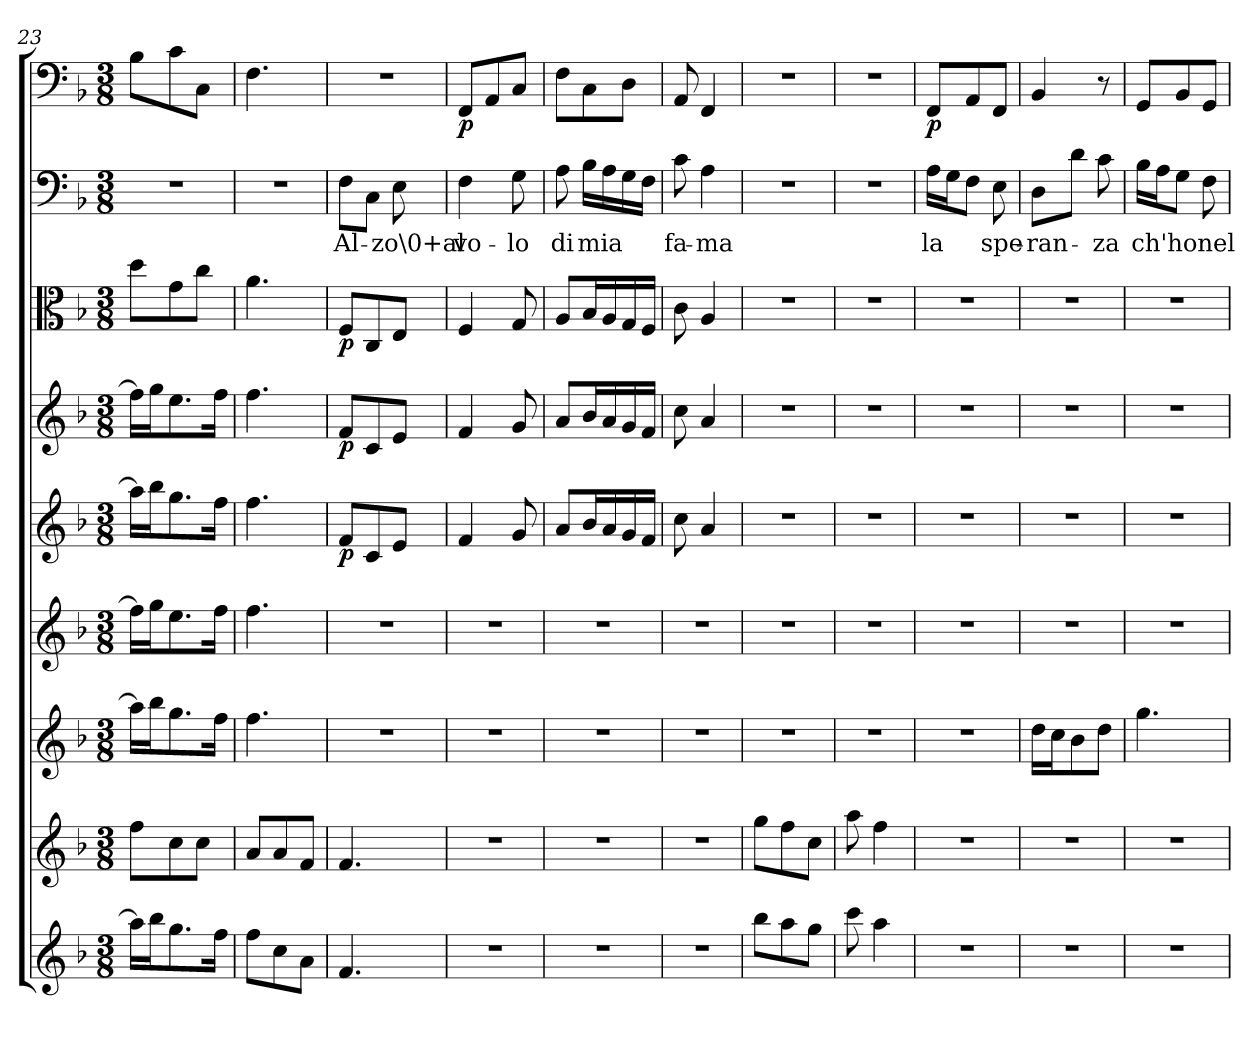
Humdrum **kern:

**kern	**kern	**kern	**kern	**kern	**dynam	**kern	**dynam	**kern	**dynam	**kern	**text	**kern	**dynam
*part9	*part8	*part7	*part6	*part5	*part5	*part4	*part4	*part3	*part3	*part2	*part2	*part1	*part1
*staff9	*staff8	*staff7	*staff6	*staff5	*staff5	*staff4	*staff4	*staff3	*staff3	*staff2	*staff2	*staff1	*staff1
*clefG2	*clefG2	*clefG2	*clefG2	*clefG2	*	*clefG2	*	*clefC3	*	*clefF4	*	*clefF4	*
*k[b-]	*k[b-]	*k[b-]	*k[b-]	*k[b-]	*	*k[b-]	*	*k[b-]	*	*k[b-]	*	*k[b-]	*
*F:	*F:	*F:	*F:	*F:	*	*F:	*	*F:	*	*F:	*	*F:	*
*M3/8	*M3/8	*M3/8	*M3/8	*M3/8	*	*M3/8	*	*M3/8	*	*M3/8	*	*M3/8	*
=23	=23	=23	=23	=23	=23	=23	=23	=23	=23	=23	=23	=23	=23
16aa\LL]	8ff\L	16aa\LL]	16ff\LL]	16aa\LL]	.	16ff\LL]	.	8dd\L	.	4.r	.	8B-\L	.
16bb-\J	.	16bb-\J	16gg\J	16bb-\J	.	16gg\J	.	.	.	.	.	.	.
8.gg\	8cc\	8.gg\	8.ee\	8.gg\	.	8.ee\	.	8g\	.	.	.	8c\	.
.	8cc\J	.	.	.	.	.	.	8cc\J	.	.	.	8C\J	.
16ff\Jk	.	16ff\Jk	16ff\Jk	16ff\Jk	.	16ff\Jk	.	.	.	.	.	.	.
=24	=24	=24	=24	=24	=24	=24	=24	=24	=24	=24	=24	=24	=24
8ff\L	8a/L	4.ff\	4.ff\	4.ff\	.	4.ff\	.	4.a\	.	4.r	.	4.F\	.
8cc\	8a/	.	.	.	.	.	.	.	.	.	.	.	.
8a\J	8f/J	.	.	.	.	.	.	.	.	.	.	.	.
=25	=25	=25	=25	=25	=25	=25	=25	=25	=25	=25	=25	=25	=25
4.f/	4.f/	4.r	4.r	8f/L	p	8f/L	p	8F/L	p	8F\L	Al-	4.r	.
.	.	.	.	8c/	.	8c/	.	8C/	.	8C\J	.	.	.
.	.	.	.	8e/J	.	8e/J	.	8E/J	.	8E\	-zo\0+al	.	.
=26	=26	=26	=26	=26	=26	=26	=26	=26	=26	=26	=26	=26	=26
4.r	4.r	4.r	4.r	4f/	.	4f/	.	4F/	.	4F\	vo-	8FF/L	p
.	.	.	.	.	.	.	.	.	.	.	.	8AA/	.
.	.	.	.	8g/	.	8g/	.	8G/	.	8G\	-lo	8C/J	.
=27	=27	=27	=27	=27	=27	=27	=27	=27	=27	=27	=27	=27	=27
4.r	4.r	4.r	4.r	8a/L	.	8a/L	.	8A/L	.	8A\	di	8F\L	.
.	.	.	.	16b-/L	.	16b-/L	.	16B-/L	.	16B-\LL	mia	8C\	.
.	.	.	.	16a/	.	16a/	.	16A/	.	16A\	.	.	.
.	.	.	.	16g/	.	16g/	.	16G/	.	16G\	.	8D\J	.
.	.	.	.	16f/JJ	.	16f/JJ	.	16F/JJ	.	16F\JJ	.	.	.
=28	=28	=28	=28	=28	=28	=28	=28	=28	=28	=28	=28	=28	=28
4.r	4.r	4.r	4.r	8cc\	.	8cc\	.	8c\	.	8c\	fa-	8AA/	.
.	.	.	.	4a/	.	4a/	.	4A/	.	4A\	-ma	4FF/	.
=29	=29	=29	=29	=29	=29	=29	=29	=29	=29	=29	=29	=29	=29
8bb-\L	8gg\L	4.r	4.r	4.r	.	4.r	.	4.r	.	4.r	.	4.r	.
8aa\	8ff\	.	.	.	.	.	.	.	.	.	.	.	.
8gg\J	8cc\J	.	.	.	.	.	.	.	.	.	.	.	.
=30	=30	=30	=30	=30	=30	=30	=30	=30	=30	=30	=30	=30	=30
8ccc\	8aa\	4.r	4.r	4.r	.	4.r	.	4.r	.	4.r	.	4.r	.
4aa\	4ff\	.	.	.	.	.	.	.	.	.	.	.	.
=31	=31	=31	=31	=31	=31	=31	=31	=31	=31	=31	=31	=31	=31
4.r	4.r	4.r	4.r	4.r	.	4.r	.	4.r	.	16A\LL	la	8FF/L	p
.	.	.	.	.	.	.	.	.	.	16G\J	.	.	.
.	.	.	.	.	.	.	.	.	.	8F\J	.	8AA/	.
.	.	.	.	.	.	.	.	.	.	8E\	spe-	8FF/J	.
=32	=32	=32	=32	=32	=32	=32	=32	=32	=32	=32	=32	=32	=32
4.r	4.r	16dd\LL	4.r	4.r	.	4.r	.	4.r	.	8D\L	-ran-	4BB-/	.
.	.	16cc\J	.	.	.	.	.	.	.	.	.	.	.
.	.	8b-\	.	.	.	.	.	.	.	8d\J	.	.	.
.	.	8dd\J	.	.	.	.	.	.	.	8c\	-za	8r	.
=33	=33	=33	=33	=33	=33	=33	=33	=33	=33	=33	=33	=33	=33
4.r	4.r	4.gg\	4.r	4.r	.	4.r	.	4.r	.	16B-\LL	ch'ho	8GG/L	.
.	.	.	.	.	.	.	.	.	.	16A\J	.	.	.
.	.	.	.	.	.	.	.	.	.	8G\J	.	8BB-/	.
.	.	.	.	.	.	.	.	.	.	8F\	nel	8GG/J	.
=	=	=	=	=	=	=	=	=	=	=	=	=	=
*-	*-	*-	*-	*-	*-	*-	*-	*-	*-	*-	*-	*-	*-
